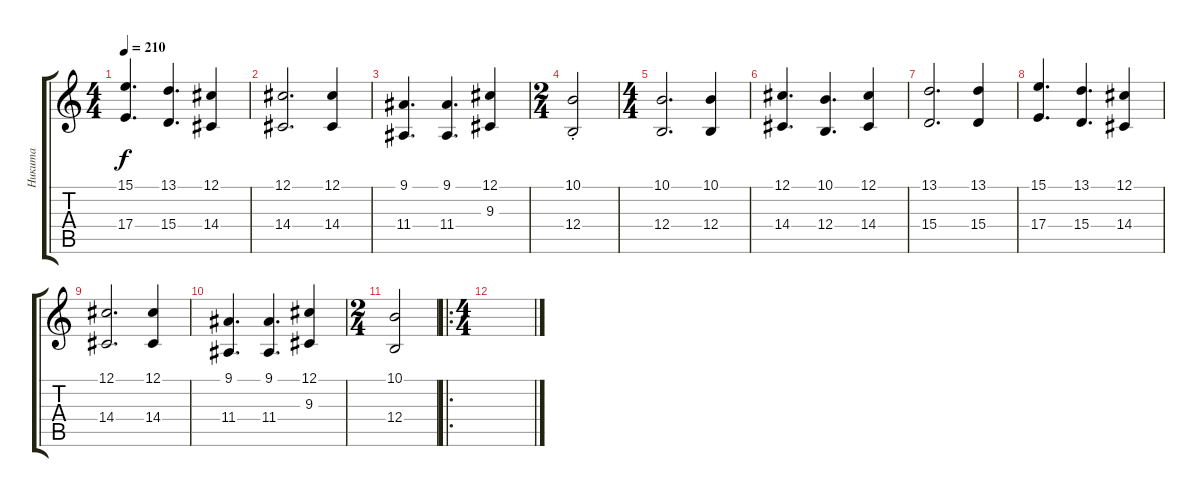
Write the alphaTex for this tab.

\track ("Никита" "Никита") {instrument lead6voice}
\staff {score tabs}
\tuning (Db4 Ab3 E3 B2 Gb2 B1) {hide}
\ts (4 4)
\tempo 210
\clef g2
\ks c
(15.1 17.4).4{d dy f} (13.1 15.4).4{d} (12.1 14.4).4 |
(12.1 14.4).2{d} (12.1 14.4).4 |
(9.1 11.4).4{d} (9.1 11.4).4{d} (12.1 9.3).4 |
\ts (2 4)
(10.1{st} 12.4{st}).2 |
\ts (4 4)
(10.1 12.4).2{d} (10.1 12.4).4 |
(12.1 14.4).4{d} (10.1 12.4).4{d} (12.1 14.4).4 |
(13.1 15.4).2{d} (13.1 15.4).4 |
(15.1 17.4).4{d} (13.1 15.4).4{d} (12.1 14.4).4 |
(12.1 14.4).2{d} (12.1 14.4).4 |
(9.1 11.4).4{d} (9.1 11.4).4{d} (12.1 9.3).4 |
\ts (2 4)
(10.1 12.4).2 |
\ro
\ts (4 4)
